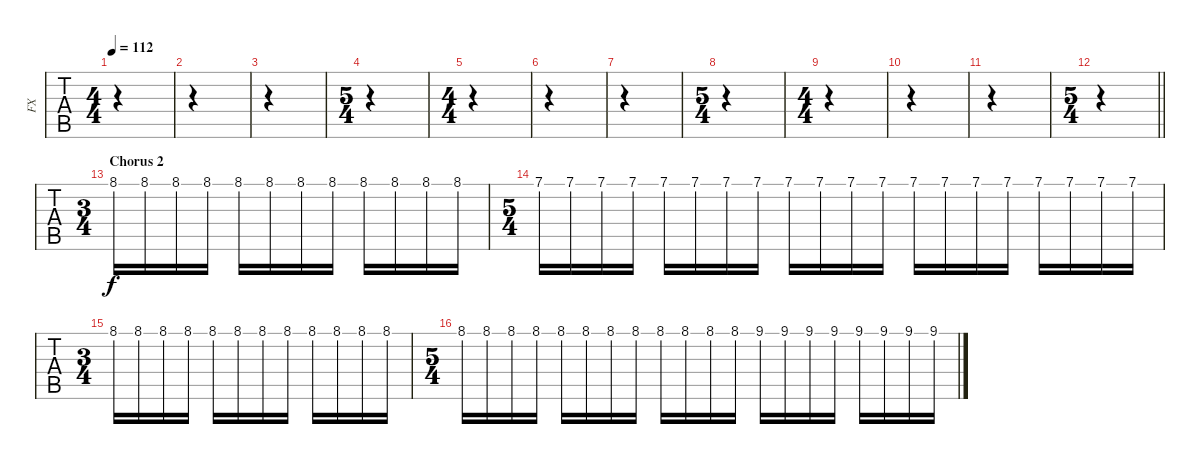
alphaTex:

\track ("FX" "FX") {instrument lead2sawtooth}
\staff {tabs}
\tuning (Db4 Ab3 E3 B2 Gb2 B1) {hide}
\ts (4 4)
\tempo 112
\clef g2
\ks c
|
|
|
\ts (5 4)
|
\ts (4 4)
|
|
|
\ts (5 4)
|
\ts (4 4)
|
|
|
\ts (5 4)
\barLineRight lightlight
|
\ts (3 4)
\section ("" "Chorus 2")
8.1.16 8.1.16 8.1.16 8.1.16 8.1.16 8.1.16 8.1.16 8.1.16 8.1.16 8.1.16 8.1.16 8.1.16 |
\ts (5 4)
7.1.16 7.1.16 7.1.16 7.1.16 7.1.16 7.1.16 7.1.16 7.1.16 7.1.16 7.1.16 7.1.16 7.1.16 7.1.16 7.1.16 7.1.16 7.1.16 7.1.16 7.1.16 7.1.16 7.1.16 |
\ts (3 4)
8.1.16 8.1.16 8.1.16 8.1.16 8.1.16 8.1.16 8.1.16 8.1.16 8.1.16 8.1.16 8.1.16 8.1.16 |
\ts (5 4)
8.1.16 8.1.16 8.1.16 8.1.16 8.1.16 8.1.16 8.1.16 8.1.16 8.1.16 8.1.16 8.1.16 8.1.16 9.1.16 9.1.16 9.1.16 9.1.16 9.1.16 9.1.16 9.1.16 9.1.16
